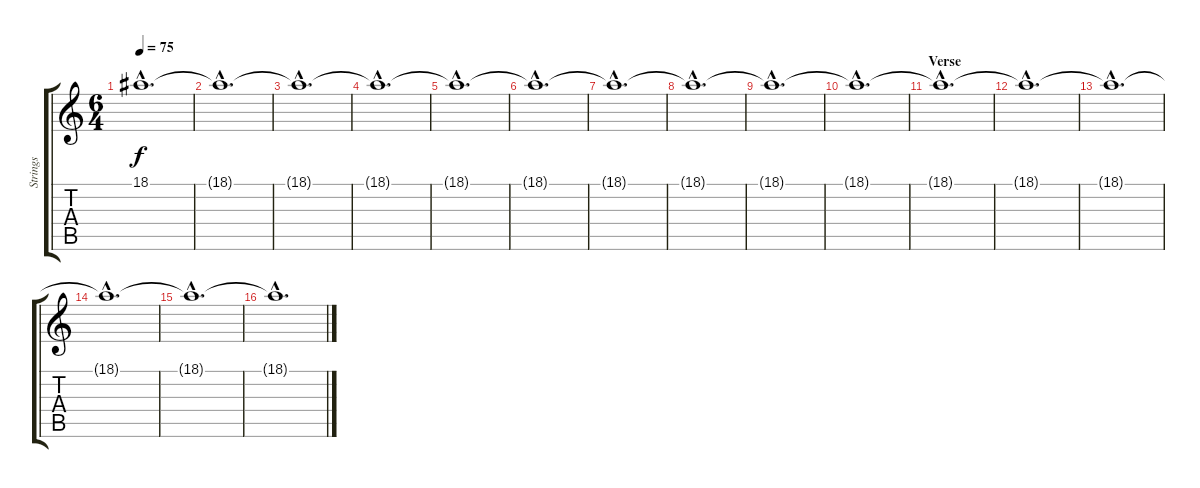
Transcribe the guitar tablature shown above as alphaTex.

\track ("Strings" "Strings") {instrument stringensemble2}
\staff {score tabs}
\tuning (E4 B3 G3 D3 A2 E2) {hide}
\ts (6 4)
\tempo 75
\clef g2
\ks c
18.1{hac}.1{d dy f instrument stringensemble2} |
18.1{hac t}.1{d} |
18.1{hac t}.1{d} |
18.1{hac t}.1{d} |
18.1{hac t}.1{d} |
18.1{hac t}.1{d} |
18.1{hac t}.1{d} |
18.1{hac t}.1{d} |
18.1{hac t}.1{d} |
18.1{hac t}.1{d} |
\section ("" "Verse")
18.1{hac t}.1{d} |
18.1{hac t}.1{d} |
18.1{hac t}.1{d} |
18.1{hac t}.1{d} |
18.1{hac t}.1{d} |
18.1{hac t}.1{d}
